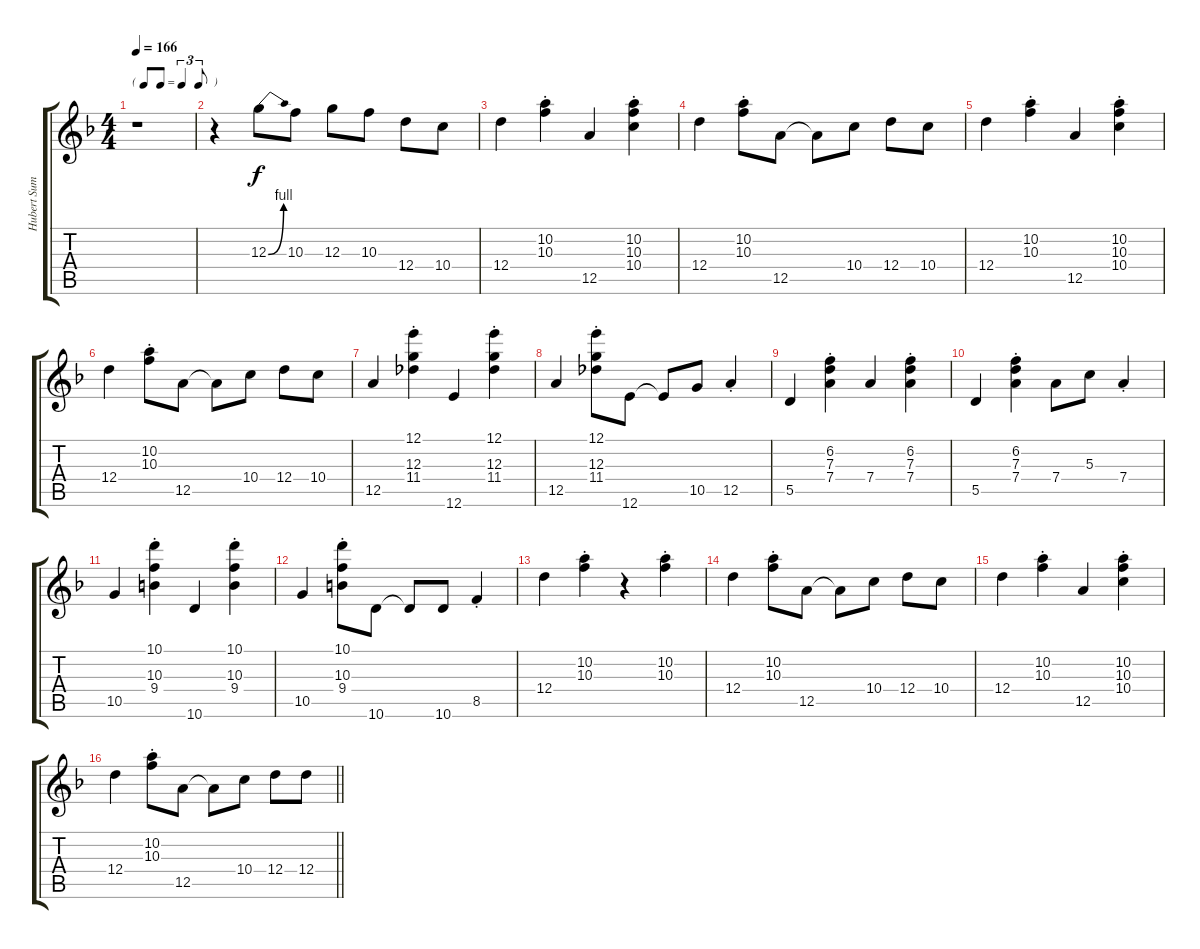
\track ("Hubert Sumlin - Electric Guitar" "Hubert Sum") {instrument electricguitarclean}
\staff {score tabs}
\tuning (E4 B3 G3 D3 A2 E2) {hide}
\ts (4 4)
\tf triplet8th
\tempo 166
\clef g2
\ks f
r.1{dy f instrument electricguitarclean} |
r.4 12.3{be (bend 0 0 60 4)}.8 10.3.8 12.3.8 10.3.8 12.4.8 10.4.8 |
12.4.4 (10.2{st} 10.3{st}).4 12.5.4 (10.2{st} 10.3{st} 10.4{st}).4 |
12.4.4 (10.2{st} 10.3{st}).8 12.5.8 12.5{t}.8 10.4.8 12.4.8 10.4.8 |
12.4.4 (10.2{st} 10.3{st}).4 12.5.4 (10.2{st} 10.3{st} 10.4{st}).4 |
12.4.4 (10.2{st} 10.3{st}).8 12.5.8 12.5{t}.8 10.4.8 12.4.8 10.4.8 |
12.5.4 (12.1{st} 12.3{st} 11.4{st}).4 12.6.4 (12.1{st} 12.3{st} 11.4{st}).4 |
12.5.4 (12.1{st} 12.3{st} 11.4{st}).8 12.6.8 12.6{t}.8 10.5.8 12.5{st}.4 |
5.5.4 (6.2{st} 7.3{st} 7.4{st}).4 7.4.4 (6.2{st} 7.3{st} 7.4{st}).4 |
5.5.4 (6.2{st} 7.3{st} 7.4{st}).4 7.4.8 5.3.8 7.4{st}.4 |
10.5.4 (10.1{st} 10.3{st} 9.4{st}).4 10.6.4 (10.1{st} 10.3{st} 9.4{st}).4 |
10.5.4 (10.1{st} 10.3{st} 9.4{st}).8 10.6.8 10.6{t}.8 10.6.8 8.5{st}.4 |
12.4.4 (10.2{st} 10.3{st}).4 r.4 (10.2{st} 10.3{st}).4 |
12.4.4 (10.2{st} 10.3{st}).8 12.5.8 12.5{t}.8 10.4.8 12.4.8 10.4.8 |
12.4.4 (10.2{st} 10.3{st}).4 12.5.4 (10.2{st} 10.3{st} 10.4{st}).4 |
\barLineRight lightlight
12.4.4 (10.2{st} 10.3{st}).8 12.5.8 12.5{t}.8 10.4.8 12.4.8 12.4.8
